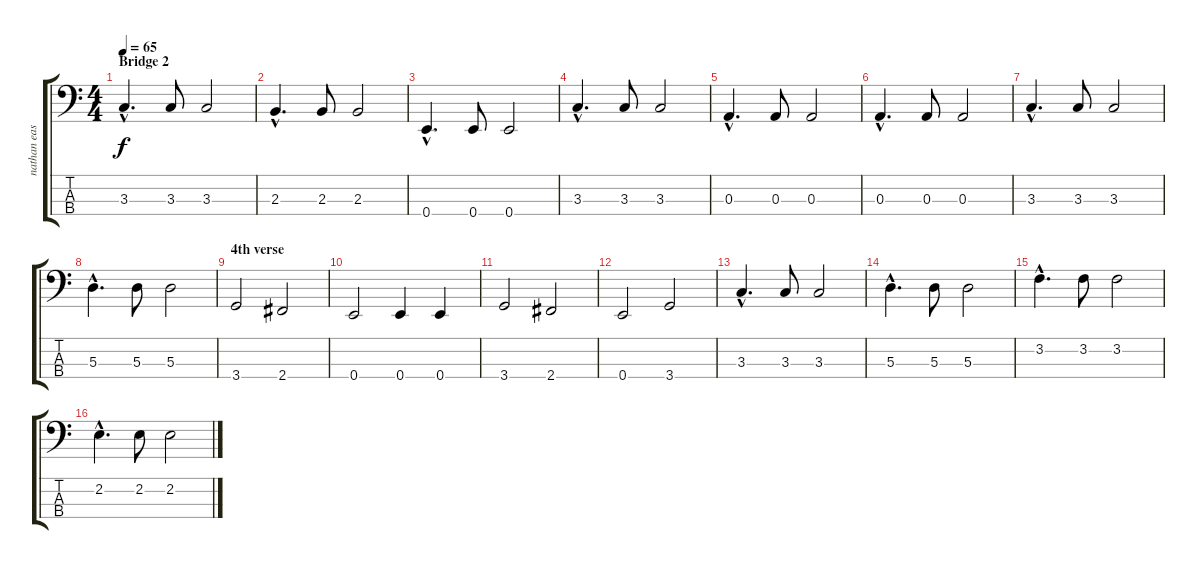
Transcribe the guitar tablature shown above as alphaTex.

\track ("nathan east" "nathan eas") {instrument acousticbass}
\staff {score tabs}
\tuning (G2 D2 A1 E1) {hide}
\ts (4 4)
\section ("" "Bridge 2")
\tempo 65
\clef f4
\ks c
3.3{hac}.4{d dy f} 3.3.8 3.3.2 |
2.3{hac}.4{d} 2.3.8 2.3.2 |
0.4{hac}.4{d} 0.4.8 0.4.2 |
3.3{hac}.4{d} 3.3.8 3.3.2 |
0.3{hac}.4{d} 0.3.8 0.3.2 |
0.3{hac}.4{d} 0.3.8 0.3.2 |
3.3{hac}.4{d} 3.3.8 3.3.2 |
5.3{hac}.4{d} 5.3.8 5.3.2 |
\section ("" "4th verse")
3.4.2 2.4.2 |
0.4.2 0.4.4 0.4.4 |
3.4.2 2.4.2 |
0.4.2 3.4.2 |
3.3{hac}.4{d} 3.3.8 3.3.2 |
5.3{hac}.4{d} 5.3.8 5.3.2 |
3.2{hac}.4{d} 3.2.8 3.2.2 |
2.2{hac}.4{d} 2.2.8 2.2.2
